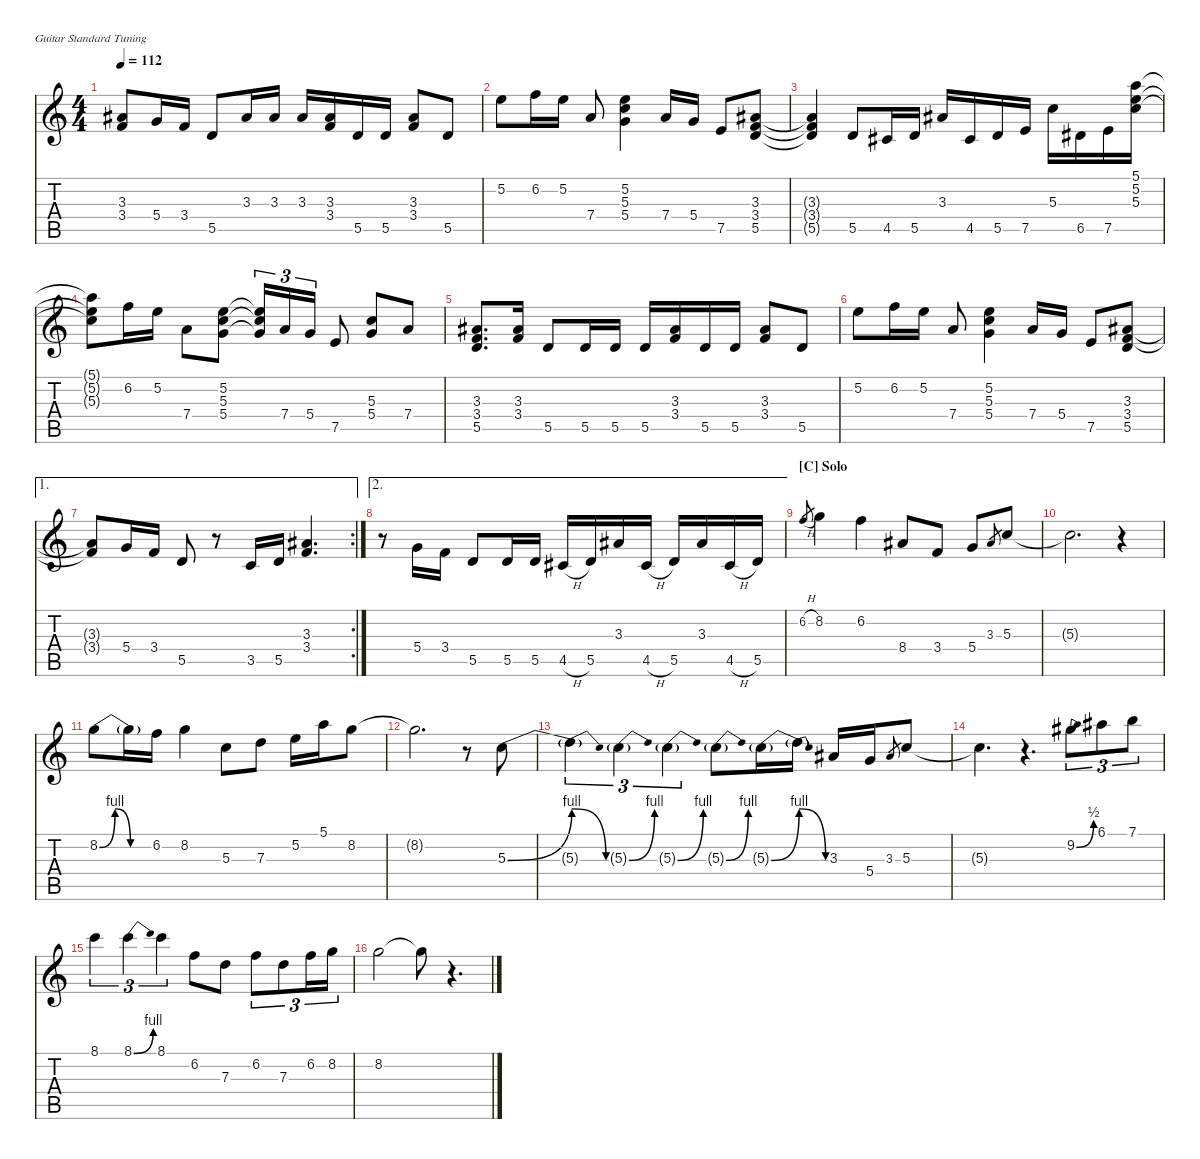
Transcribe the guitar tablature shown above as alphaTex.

\hideDynamics
\bracketExtendMode nobrackets
\singleTrackTrackNamePolicy hidden
\multiTrackTrackNamePolicy hidden
\firstSystemTrackNameMode fullname
\firstSystemTrackNameOrientation horizontal
\otherSystemsTrackNameOrientation horizontal
\track ("Guitar 1" "E-Gt") {defaultSystemsLayout 4 instrument distortionguitar}
\staff {score tabs}
\tuning (E4 B3 G3 D3 A2 E2)
\ts (4 4)
\tempo 112
\clef g2
\ks c
(3.3{acc #} 3.4).8{dy f beam Up} 5.4.16{beam Up} 3.4.16{beam Up} 5.5.8{beam Up} 3.3{acc #}.16{beam Up} 3.3{acc #}.16{beam Up} 3.3{acc #}.16{beam Up} (3.3{acc #} 3.4).16{beam Up} 5.5.16{beam Up} 5.5.16{beam Up} (3.3{acc #} 3.4).8{beam Up} 5.5.8{beam Up} |
5.2.8{beam Down} 6.2.16{beam Down} 5.2.16{beam Down} 7.4.8{beam Up} (5.2 5.3 5.4).4{beam Down} 7.4.16{beam Up} 5.4.16{beam Up} 7.5.8{beam Up} (3.3{acc #} 3.4 5.5).8{beam Up} |
(3.3{t acc #} 3.4{t} 5.5{t}).4{beam Up} 5.5.8{beam Up} 4.5{acc #}.16{beam Up} 5.5.16{beam Up} 3.3{acc #}.16{beam Up} 4.5{acc #}.16{beam Up} 5.5.16{beam Up} 7.5.16{beam Up} 5.3.16{beam Down} 6.5{acc #}.16{beam Down} 7.5.16{beam Down} (5.1 5.2 5.3).16{beam Down} |
(5.1{t} 5.2{t} 5.3{t}).8{beam Down} 6.2.16{beam Down} 5.2.16{beam Down} 7.4.8{beam Down} (5.2 5.3 5.4).8{beam Down} (5.2{t} 5.3{t} 5.4{t}).16{tu (3 2) beam Up} 7.4.16{tu (3 2) beam Up} 5.4.16{tu (3 2) beam Up} 7.5.8{beam Up} (5.3 5.4).8{beam Up} 7.4.8{beam Up} |
(3.3{acc #} 3.4 5.5).8{d beam Up} (3.3{acc #} 3.4).16{beam Up} 5.5.8{beam Up} 5.5.16{beam Up} 5.5.16{beam Up} 5.5.16{beam Up} (3.3{acc #} 3.4).16{beam Up} 5.5.16{beam Up} 5.5.16{beam Up} (3.3{acc #} 3.4).8{beam Up} 5.5.8{beam Up} |
5.2.8{beam Down} 6.2.16{beam Down} 5.2.16{beam Down} 7.4.8{beam Up} (5.2 5.3 5.4).4{beam Down} 7.4.16{beam Up} 5.4.16{beam Up} 7.5.8{beam Up} (3.3{acc #} 3.4 5.5).8{beam Up} |
\ae 1
\rc 2
(3.3{t acc #} 3.4{t}).8{beam Up} 5.4.16{beam Up} 3.4.16{beam Up} 5.5.8{beam Up} r.8{beam Up} 3.5.16{beam Up} 5.5.16{beam Up} (3.4 3.3{acc #}).4{d beam Up} |
\ae 2
r.8{beam Down} 5.4.16{beam Up} 3.4.16{beam Up} 5.5.8{beam Up} 5.5.16{beam Up} 5.5.16{beam Up} 4.5{h acc #}.16{beam Up} 5.5.16{beam Up} 3.3{acc #}.16{beam Up} 4.5{h acc #}.16{beam Up} 5.5.16{beam Up} 3.3{acc #}.16{beam Up} 4.5{h acc #}.16{beam Up} 5.5.16{beam Up} |
\section ("C" "Solo")
6.2{h}.8{gr dy mf beam Up} 8.2.4{dy f beam Down} 6.2.4{beam Down} 8.4{acc #}.8{beam Up} 3.4.8{beam Up} 5.4.8{beam Up} 3.3{acc #}.8{gr dy mf beam Up} 5.3.8{dy f beam Up} |
5.3{t}.2{d beam Down} r.4{beam Down} |
8.2{be (bendrelease 0 0 30 4 30 4 60 0)}.8{beam Down} 8.2{be (hold 0 0 60 0) t}.16{beam Down} 6.2.16{beam Down} 8.2.4{beam Down} 5.3.8{beam Down} 7.3.8{beam Down} 5.2.16{beam Down} 5.1.16{beam Down} 8.2.8{beam Down} |
8.2{t}.2{d beam Down} r.8{beam Down} 5.3{be (bend 0 0 60 4)}.8{beam Down} |
5.3{be (release 0 4 60 0) t}.4{tu (3 2) beam Down} 5.3{be (bend 0 0 60 4) g}.4{tu (3 2) dy mf beam Down} 5.3{be (bend 0 0 60 4) g}.4{tu (3 2) beam Down} 5.3{be (bend 0 0 60 4) g}.8{beam Down} 5.3{be (bend 0 0 60 4) g}.16{beam Down} 5.3{be (release 0 4 60 0) t}.16{dy f beam Down} 3.3{acc #}.16{beam Up} 5.4.16{beam Up} 3.3{acc #}.8{gr dy mf beam Up} 5.3.8{dy f beam Up} |
5.3{t}.4{d beam Down} r.4{d beam Down} 9.2{be (bend 0 0 60 2) acc #}.8{tu (3 2) beam Down} 6.1{acc #}.8{tu (3 2) beam Down} 7.1.8{tu (3 2) beam Down} |
8.1.4{tu (3 2) beam Down} 8.1{be (bend 0 0 60 4)}.4{tu (3 2) beam Down} 8.1.4{tu (3 2) beam Down} 6.2.8{beam Down} 7.3.8{beam Down} 6.2.8{tu (3 2) beam Down} 7.3.8{tu (3 2) beam Down} 6.2.16{tu (3 2) beam Down} 8.2.16{tu (3 2) beam Down} |
8.2.2{beam Down} 8.2{t}.8{beam Down} r.4{d beam Down}
